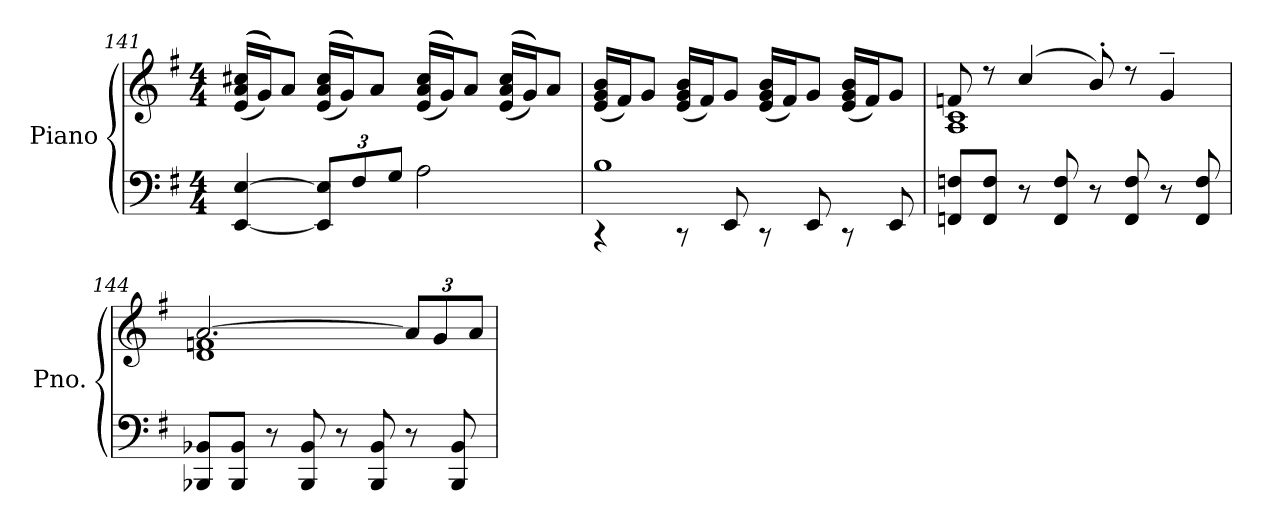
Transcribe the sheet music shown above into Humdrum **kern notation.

**kern	**kern
*part1	*part1
*staff2	*staff1
*I"Piano	*
*I'Pno.	*
*clefF4	*clefG2
*k[f#]	*k[f#]
*M4/4	*M4/4
=141	=141
[4EE/ [4E/	(((16e/ 16a/ 16cc#X/LL
.	16g/J)))
.	8a/J
*Xbrackettup	*
12EE/] 12E/]L	(((16e/ 16a/ 16cc#/LL
.	16g/J)))
12F#/	.
.	8a/J
12G/J	.
2A\	(((16e/ 16a/ 16cc#/LL
.	16g/J)))
.	8a/J
.	(((16e/ 16a/ 16cc#/LL
.	16g/J)))
.	8a/J
!!LO:LB:g=z
=142	=142
*^	*
4rCC	1B	(16e/ 16g/ 16b/LL
.	.	16f#/J)
.	.	8g/J
8rCC	.	(16e/ 16g/ 16b/LL
.	.	16f#/J)
8EE/	.	8g/J
8rCC	.	(16e/ 16g/ 16b/LL
.	.	16f#/J)
8EE/	.	8g/J
8rCC	.	(16e/ 16g/ 16b/LL
.	.	16f#/J)
8EE/	.	8g/J
*v	*v	*
=143	=143
*	*^
8FFn/ 8Fn/L	8fn/	1A 1c
8FF/ 8F/J	8r	.
8r	(4cc/	.
8FF/ 8F/	.	.
8r	8b'/)	.
8FF/ 8F/	8r	.
8r	4g~/	.
8FF/ 8F/	.	.
=144	=144	=144
8BBB-X/ 8BB-X/L	[2.a/	1d 1fn
8BBB-/ 8BB-/J	.	.
8r	.	.
8BBB-/ 8BB-/	.	.
8r	.	.
8BBB-/ 8BB-/	.	.
*	*Xbrackettup	*
8r	12a/L]	.
.	12g/	.
8BBB-/ 8BB-/	.	.
.	12a/J	.
*	*v	*v
=	=
*-	*-
